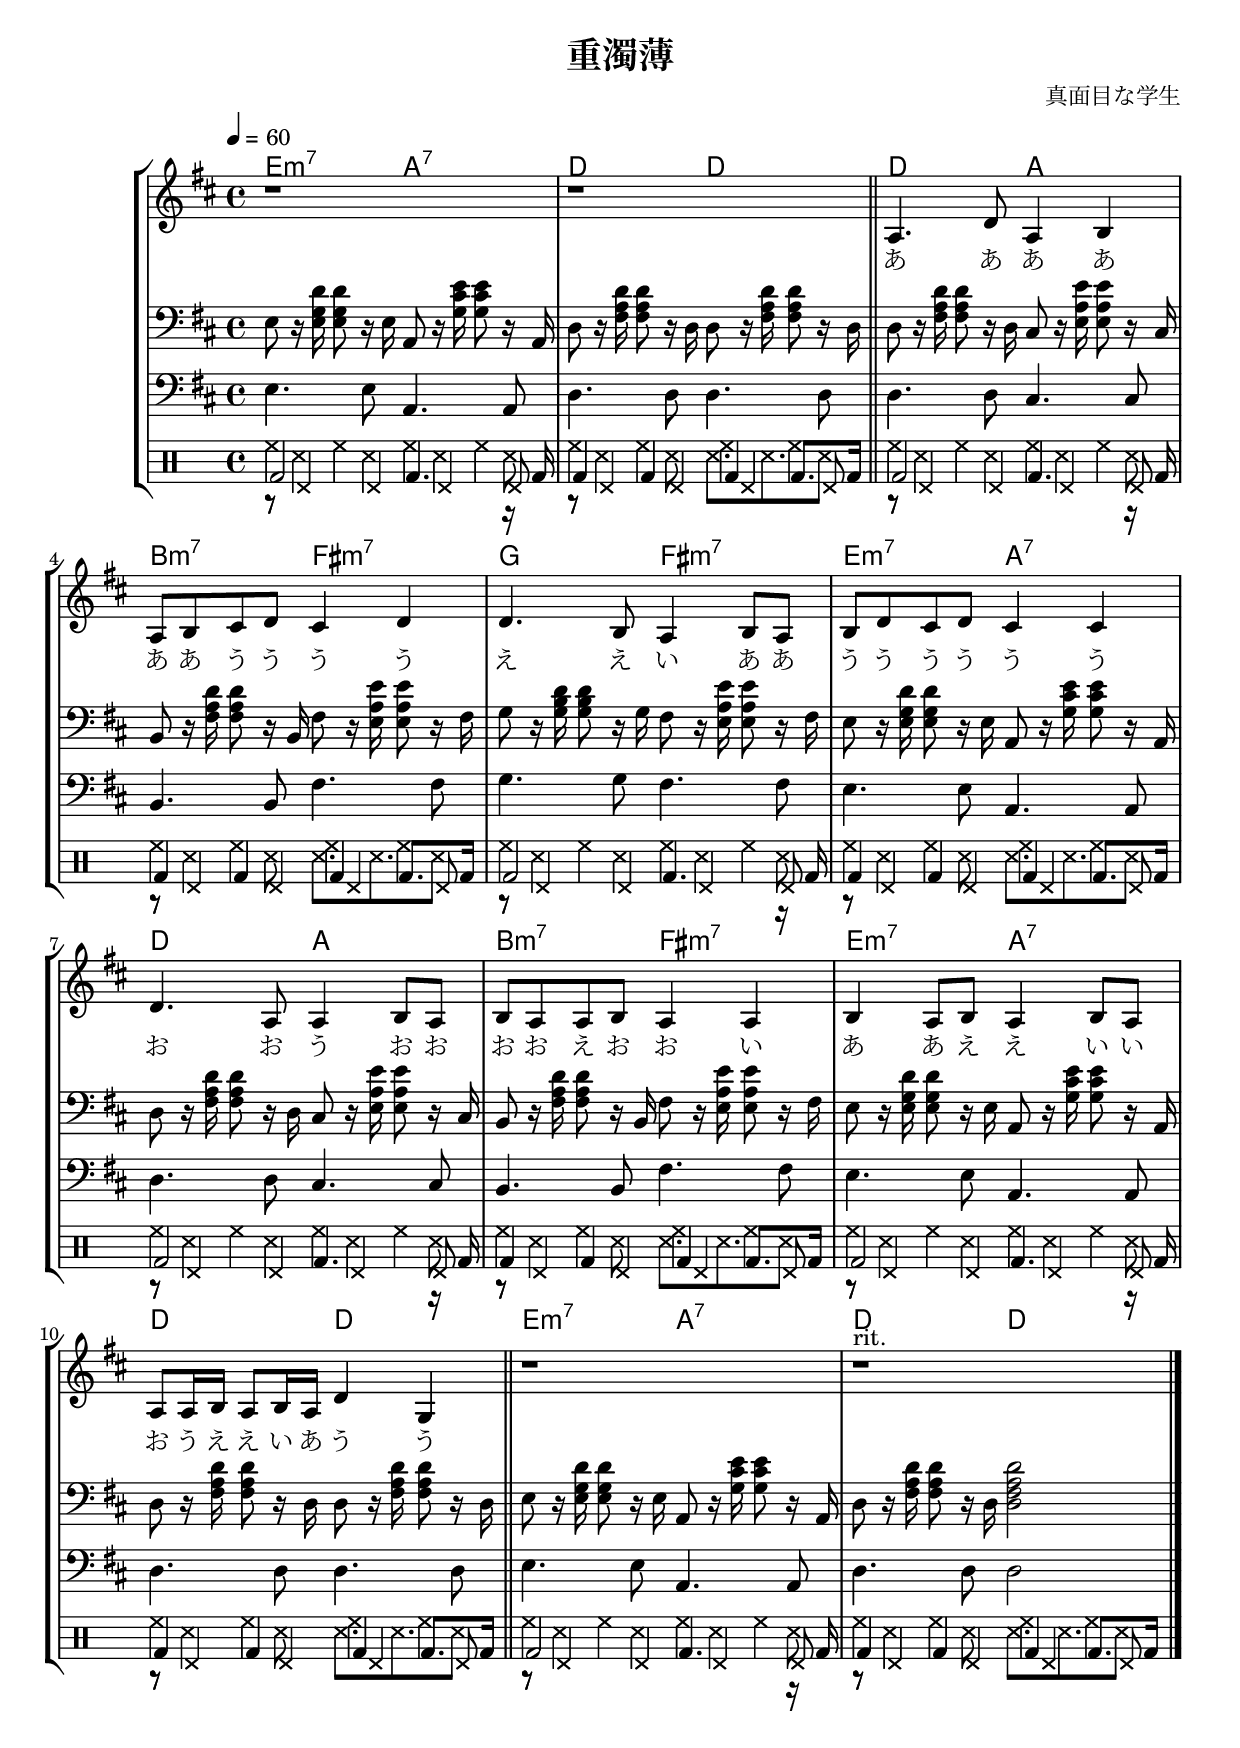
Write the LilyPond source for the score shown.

\version "2.12.1"

\header {
	title = \markup {重濁薄}
	composer = \markup \center-column {真面目な学生}
}

harmony = \chordmode {
	e2:min7 a:7 d d 

	d a b:min7 fis:min7 g fis:min7 e:min7 a:7 d a b:min7 fis:min7 e:min7 a:7 d d 

	e:min7 a:7 d d 
}

melody = {
	\key d \major
	\tempo 4 = 60
	r1 | r1   
	\set Staff.midiInstrument = #"fss0.32"
	 a4.  d'8  a4  b4 
	a8  b8  cis'8  d'8  cis'4  d'4 
	d'4.  b8  a4  b8  a8 
	b8  d'8  cis'8  d'8  cis'4  cis'4 
	d'4.  a8  a4  b8  a8 
	b8  a8  a8  b8  a4  a4 
	b4  a8  b8  a4  b8  a8 
	a8  a16  b16  a8  b16  a16  d'4  g4
	r1 | r1^"rit." \bar "|."
}

words = \lyricmode {
	
	あ  あ  あ  あ  あ  あ  う  う  う  う  え  え  い  あ  あ  う  う  う  う  う  う  お  お  う  お  お  お  お  え  お  お  い  あ  あ  え  え  い  い  お  う  え  え  い  あ  う  う  
	
}

tempochange = {
	\tempo 4 = 60
	r1 | r1 \bar "||"
	\tempo 4 = 60
	r1 | r1 | r1 | r1 | r1 | r1 | r1 | r1 \bar "||"
	\tempo 4 = 60
	r1 | \tempo 4 = 45 r2 \tempo 4 = 40 r2 \bar "|."
}

mainacc = {
	\clef bass
	\set Staff.midiInstrument = #"Church organ"
	\key d \major
	\tempo 4 = 60
	e8 r16 <e g d'>16 <e g d'>8 r16 e16
	a,8 r16 <g cis' e'>16 <g cis' e'>8 r16 a,16
	d8 r16 <fis a d'>16 <fis a d'>8 r16 d16
	d8 r16 <fis a d'>16 <fis a d'>8 r16 d16
	\bar "||"

	\set Staff.midiInstrument = #"Church organ"
	d8 r16 <fis a d'>16 <fis a d'>8 r16 d16
	cis8 r16 <e a e'>16 <e a e'>8 r16 cis16
	b,8 r16 <fis a d'>16 <fis a d'>8 r16 b,16
	fis8 r16 <e a e'>16 <e a e'>8 r16 fis16
	g8 r16 <g b d'>16 <g b d'>8 r16 g16
	fis8 r16 <e a e'>16 <e a e'>8 r16 fis16
	e8 r16 <e g d'>16 <e g d'>8 r16 e16
	a,8 r16 <g cis' e'>16 <g cis' e'>8 r16 a,16
	d8 r16 <fis a d'>16 <fis a d'>8 r16 d16
	cis8 r16 <e a e'>16 <e a e'>8 r16 cis16
	b,8 r16 <fis a d'>16 <fis a d'>8 r16 b,16
	fis8 r16 <e a e'>16 <e a e'>8 r16 fis16
	e8 r16 <e g d'>16 <e g d'>8 r16 e16
	a,8 r16 <g cis' e'>16 <g cis' e'>8 r16 a,16
	d8 r16 <fis a d'>16 <fis a d'>8 r16 d16
	d8 r16 <fis a d'>16 <fis a d'>8 r16 d16
	\bar "||"

	\set Staff.midiInstrument = #"Church organ"
	e8 r16 <e g d'>16 <e g d'>8 r16 e16
	a,8 r16 <g cis' e'>16 <g cis' e'>8 r16 a,16
	d8 r16 <fis a d'>16 <fis a d'>8 r16 d16
	<d fis a d'>2
	\bar "|."
}

subacc = {
	\clef bass
	\set Staff.midiInstrument = #"Cello"
	\key d \major
	\tempo 4 = 60
	e4.e8
	a,4.a,8
	d4.d8
	d4.d8
	\bar "||"

	\set Staff.midiInstrument = #"Cello"
	d4.d8
	cis4.cis8
	b,4.b,8
	fis4.fis8
	g4.g8
	fis4.fis8
	e4.e8
	a,4.a,8
	d4.d8
	cis4.cis8
	b,4.b,8
	fis4.fis8
	e4.e8
	a,4.a,8
	d4.d8
	d4.d8
	\bar "||"

	\set Staff.midiInstrument = #"Cello"
	e4.e8
	a,4.a,8
	d4.d8
	d2
	\bar "|."
}

percA = {
	\drummode {
	hh4 hh4 hh4 hh4  |hh4 hh4 hh4 hh4  \bar "||"
	hh4 hh4 hh4 hh4  |hh4 hh4 hh4 hh4  |hh4 hh4 hh4 hh4  |hh4 hh4 hh4 hh4  |hh4 hh4 hh4 hh4  |hh4 hh4 hh4 hh4  |hh4 hh4 hh4 hh4  |hh4 hh4 hh4 hh4  \bar "||"
	hh4 hh4 hh4 hh4  |hh4 hh4 hh4 hh4  \bar "|."
	}
}

percB = {
	\drummode {
	r8 ss4 ss4 ss4 ss8  |r8 ss4 ss8 ss8. ss8. ss8  \bar "||"
	r8 ss4 ss4 ss4 ss8  |r8 ss4 ss8 ss8. ss8. ss8  |r8 ss4 ss4 ss4 ss8  |r8 ss4 ss8 ss8. ss8. ss8  |r8 ss4 ss4 ss4 ss8  |r8 ss4 ss8 ss8. ss8. ss8  |r8 ss4 ss4 ss4 ss8  |r8 ss4 ss8 ss8. ss8. ss8  \bar "||"
	r8 ss4 ss4 ss4 ss8  |r8 ss4 ss8 ss8. ss8. ss8  \bar "|."
	}
}

percC = {
	\drummode {
	r8 hhp4 hhp4 hhp4 hhp8  |r8 hhp4 hhp4 hhp4 hhp8  \bar "||"
	r8 hhp4 hhp4 hhp4 hhp8  |r8 hhp4 hhp4 hhp4 hhp8  |r8 hhp4 hhp4 hhp4 hhp8  |r8 hhp4 hhp4 hhp4 hhp8  |r8 hhp4 hhp4 hhp4 hhp8  |r8 hhp4 hhp4 hhp4 hhp8  |r8 hhp4 hhp4 hhp4 hhp8  |r8 hhp4 hhp4 hhp4 hhp8  \bar "||"
	r8 hhp4 hhp4 hhp4 hhp8  |r8 hhp4 hhp4 hhp4 hhp8  \bar "|."
	}
}

percD = {
	\drummode {
	bd2 bd4. r16 bd16  |bd4 bd4 bd4 bd8. bd16  \bar "||"
	bd2 bd4. r16 bd16  |bd4 bd4 bd4 bd8. bd16  |bd2 bd4. r16 bd16  |bd4 bd4 bd4 bd8. bd16  |bd2 bd4. r16 bd16  |bd4 bd4 bd4 bd8. bd16  |bd2 bd4. r16 bd16  |bd4 bd4 bd4 bd8. bd16  \bar "||"
	bd2 bd4. r16 bd16  |bd4 bd4 bd4 bd8. bd16  \bar "|."
	}
}

\score {
	<<
		\new StaffGroup <<
			\new ChordNames {\harmony}
			\new Voice = "melody" {\melody}
			\new Lyrics \lyricsto "melody" \words
			\new Staff = "mainacc" {\mainacc}
			\new Staff = "subacc" {\subacc}
			\new DrumStaff <<
				\new DrumVoice {\percA}
				\new DrumVoice {\percB}
				\new DrumVoice {\percC}
				\new DrumVoice {\percD}
			>>
		>>
	>>
	\layout { }
}
